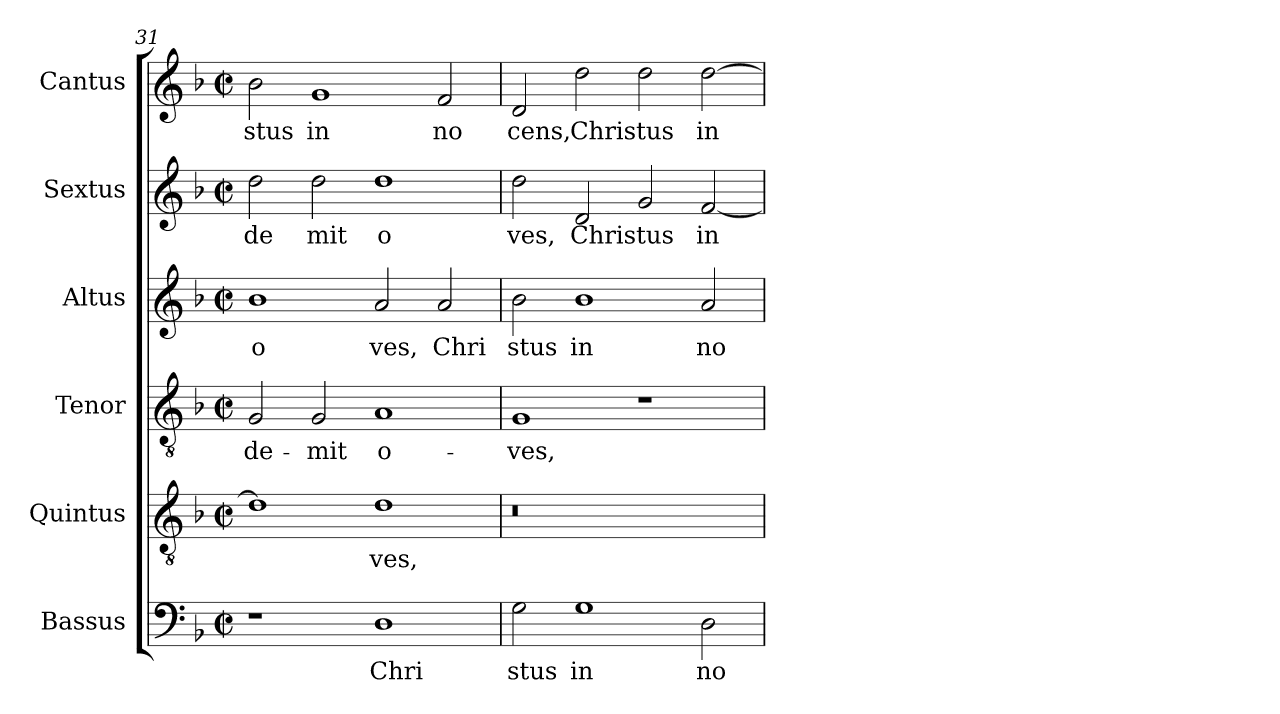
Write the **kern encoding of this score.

**kern	**text	**kern	**text	**kern	**text	**kern	**text	**kern	**text	**kern	**text
*part6	*part6	*part5	*part5	*part4	*part4	*part3	*part3	*part2	*part2	*part1	*part1
*staff6	*staff6	*staff5	*staff5	*staff4	*staff4	*staff3	*staff3	*staff2	*staff2	*staff1	*staff1
*I"Bassus	*	*I"Quintus	*	*I"Tenor	*	*I"Altus	*	*I"Sextus	*	*I"Cantus	*
*clefF4	*	*clefGv2	*	*clefGv2	*	*clefG2	*	*clefG2	*	*clefG2	*
*k[b-]	*	*k[b-]	*	*k[b-]	*	*k[b-]	*	*k[b-]	*	*k[b-]	*
*F:	*	*F:	*	*F:	*	*F:	*	*F:	*	*F:	*
*M2/2	*	*M2/2	*	*M2/2	*	*M2/2	*	*M2/2	*	*M2/2	*
*met(c|)	*	*met(c|)	*	*met(c|)	*	*met(c|)	*	*met(c|)	*	*met(c|)	*
=31	=31	=31	=31	=31	=31	=31	=31	=31	=31	=31	=31
!	!	!	!	!	!LO:LY:b:cj	!	!LO:LY:b:cj	!	!LO:LY:b:cj	!	!LO:LY:b:cj
1r	.	1d]	.	2G/	-de-	1b-	o	2dd\	de	2b-\	stus
!	!	!	!	!	!LO:LY:b:cj	!	!	!	!LO:LY:b:cj	!	!LO:LY:b:cj
.	.	.	.	2G/	-mit	.	.	2dd\	mit	1g	in
!	!LO:LY:b:cj	!	!LO:LY:b:cj	!	!LO:LY:b:cj	!	!LO:LY:b:cj	!	!LO:LY:b:cj	!	!
1D	Chri	1d	ves,	1A	o-	2a/	ves,	1dd	o	.	.
!	!	!	!	!	!	!	!LO:LY:b:cj	!	!	!	!LO:LY:b:cj
.	.	.	.	.	.	2a/	Chri	.	.	2f/	no
=32	=32	=32	=32	=32	=32	=32	=32	=32	=32	=32	=32
!	!LO:LY:b:cj	!	!	!	!LO:LY:b:cj	!	!LO:LY:b:cj	!	!LO:LY:b:cj	!	!LO:LY:b:cj
2G\	stus	0r	.	1G	-ves,	2b-\	stus	2dd\	ves,	2d/	cens,
!	!LO:LY:b:cj	!	!	!	!	!	!LO:LY:b:cj	!	!LO:LY:b:cj	!	!LO:LY:b:cj
1G	in	.	.	.	.	1b-	in	2d/	Christus	2dd\	Christus
.	.	.	.	1r	.	.	.	2g/	.	2dd\	.
!	!LO:LY:b:cj	!	!	!	!	!	!LO:LY:b:cj	!	!LO:LY:b:cj	!	!LO:LY:b:cj
2D\	no	.	.	.	.	2a/	no	[>2f/	in	[>2dd\	in
=	=	=	=	=	=	=	=	=	=	=	=
*-	*-	*-	*-	*-	*-	*-	*-	*-	*-	*-	*-
